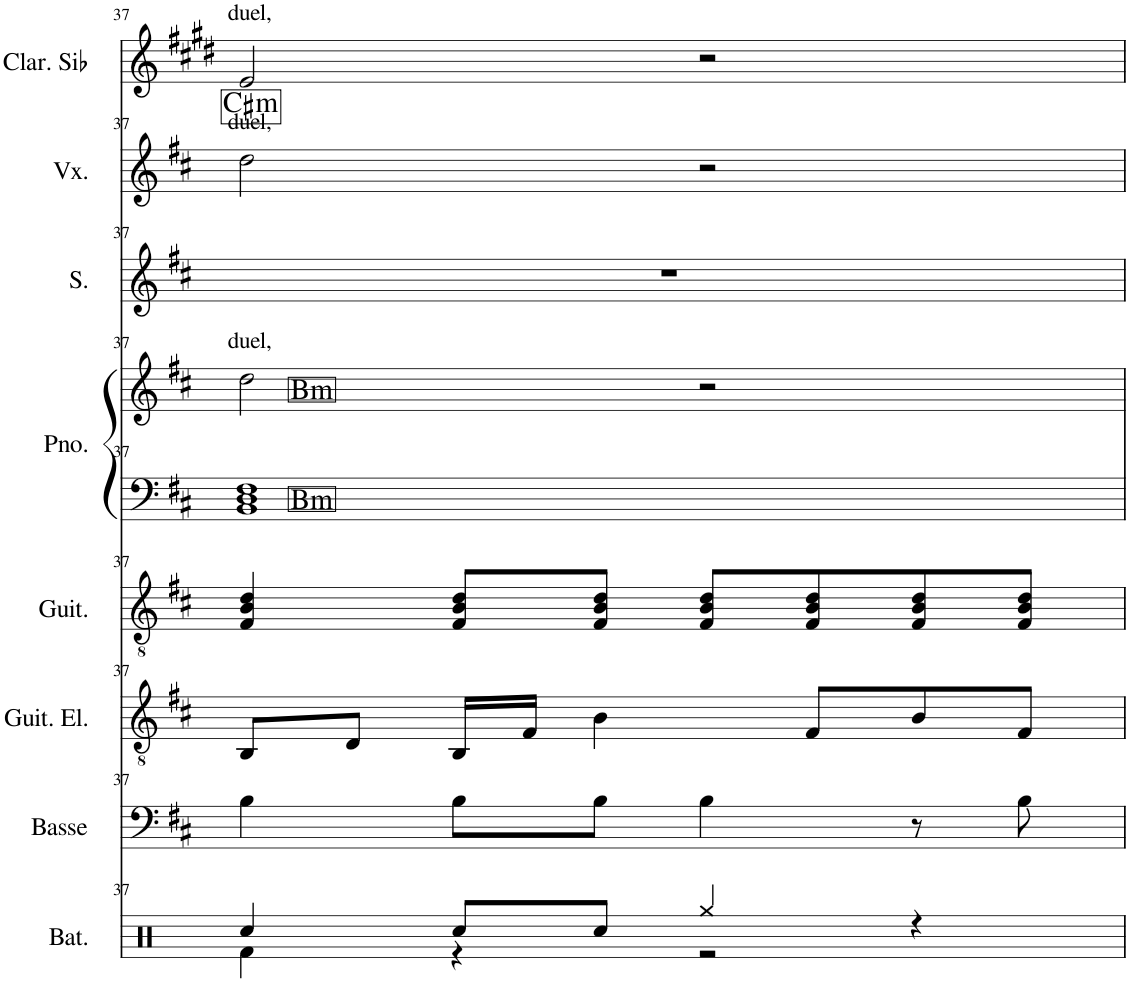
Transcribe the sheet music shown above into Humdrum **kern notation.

**kern	**kern	**kern	**kern	**kern	**kern	**text	**harte	**kern	**kern	**text	**kern	**text	**harte
*part8	*part7	*part6	*part5	*part4	*part4	*part4	*part4	*part3	*part2	*part2	*part1	*part1	*part1
*staff9	*staff8	*staff7	*staff6	*staff5	*staff4	*staff4	*	*staff3	*staff2	*staff2	*staff1	*staff1	*
*I"Batterie	*I"Basse acoustique	*I"Guitare électrique	*I"Guitare acoustique	*I"Piano	*	*	*	*I"Soprano	*I"Voix	*	*I"Clarinette en Sib	*	*
*I'Bat.	*I'Basse	*I'Guit. El.	*I'Guit.	*I'Pno.	*	*	*	*I'S.	*I'Vx.	*	*I'Clar. Sib	*	*
!!LO:PB:g=z
*clefX	*clefF4	*clefGv2	*clefGv2	*clefF4	*clefG2	*	*	*clefG2	*clefG2	*	*clefG2	*	*
*	*Trd7c12	*	*	*	*	*	*	*	*	*	*Trd1c2	*	*
*k[]	*k[f#c#]	*k[f#c#]	*k[f#c#]	*k[f#c#]	*k[f#c#]	*	*	*k[f#c#]	*k[f#c#]	*	*k[f#c#g#d#]	*	*
*M4/4	*M4/4	*M4/4	*M4/4	*M4/4	*M4/4	*	*	*M4/4	*M4/4	*	*M4/4	*	*
=37	=37	=37	=37	=37	=37	=37	=37	=37	=37	=37	=37	=37	=37
*^	*	*	*	*	*	*	*	*	*	*	*	*	*
!	!	!	!	!	!	!	!LO:LY:a	!LO:H:n=1:kt=m	!	!	!LO:LY:a	!	!LO:LY:a	!
!	!	!	!	!	!	!	!	!LO:H:n=2:kt=m	!	!	!	!	!	!LO:H:kt=m
4Rcc/	4Rf\	4B\	8BB/L	4F#/ 4B/ 4d/	1BB 1D 1F#	2dd\	duel,	B:min B:min	1r	2dd\	duel,	2e/	duel,	C#:min
.	.	.	8D/J	.	.	.	.	.	.	.	.	.	.	.
8Rcc/L	4r	8B\L	16BB/LL	8F#/ 8B/ 8d/L	.	.	.	.	.	.	.	.	.	.
.	.	.	16F#/JJ	.	.	.	.	.	.	.	.	.	.	.
8Rcc/J	.	8B\J	4B\	8F#/ 8B/ 8d/J	.	.	.	.	.	.	.	.	.	.
4Rgg/	2r	4B\	.	8F#/ 8B/ 8d/L	.	2r	.	.	.	2r	.	2r	.	.
.	.	.	8F#/L	8F#/ 8B/ 8d/	.	.	.	.	.	.	.	.	.	.
4r	.	8r	8B/	8F#/ 8B/ 8d/	.	.	.	.	.	.	.	.	.	.
.	.	8B\	8F#/J	8F#/ 8B/ 8d/J	.	.	.	.	.	.	.	.	.	.
*v	*v	*	*	*	*	*	*	*	*	*	*	*	*	*
=	=	=	=	=	=	=	=	=	=	=	=	=	=
*-	*-	*-	*-	*-	*-	*-	*-	*-	*-	*-	*-	*-	*-
